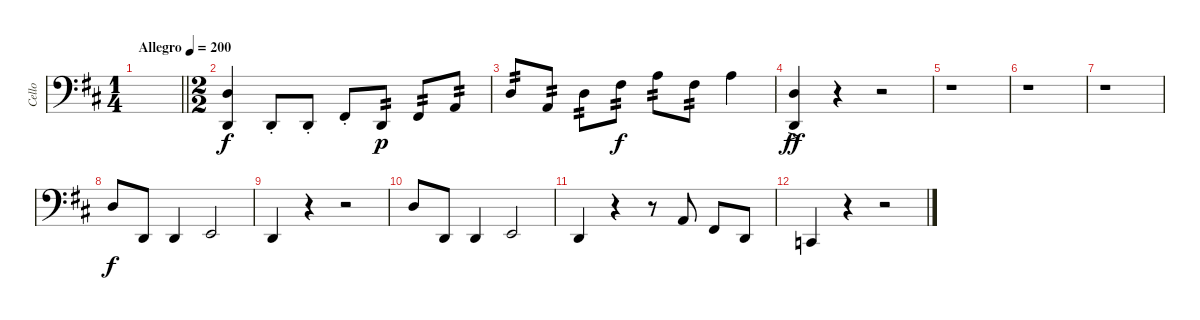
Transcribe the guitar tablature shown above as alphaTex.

\track ("Cello" "Cello") {instrument cello}
\staff {score}
\tuning (G2 D2 A1 E1 B0) {hide}
\ts (1 4)
\tempo (200 "Allegro")
\clef f4
\barLineRight lightlight
\ks d
|
\ts (2 2)
(7.1 0.2).4 0.2{st}.8 0.2{st}.8 4.2{st}.8 0.2.8{tp 2 dy p} 4.2.8{tp 2} 2.1.8{tp 2} |
7.1.8{tp 2} 2.1.8{tp 2} 7.1.8{tp 2} 11.1.8{tp 2 dy f volume 8} 14.1.8{tp 2 volume 16} 11.1.8{tp 2} 14.1.4 |
(7.1{ac} 0.2{ac}).4{dy ff} r.4 r.2 |
r.1 |
r.1 |
r.1 |
7.1.8{dy f} 0.2.8 0.2.4 2.2.2 |
0.2.4 r.4 r.2 |
7.1.8 0.2.8 0.2.4 2.2.2 |
0.2.4 r.4 r.8 2.1.8 4.2.8 0.2.8 |
3.3.4 r.4 r.2
